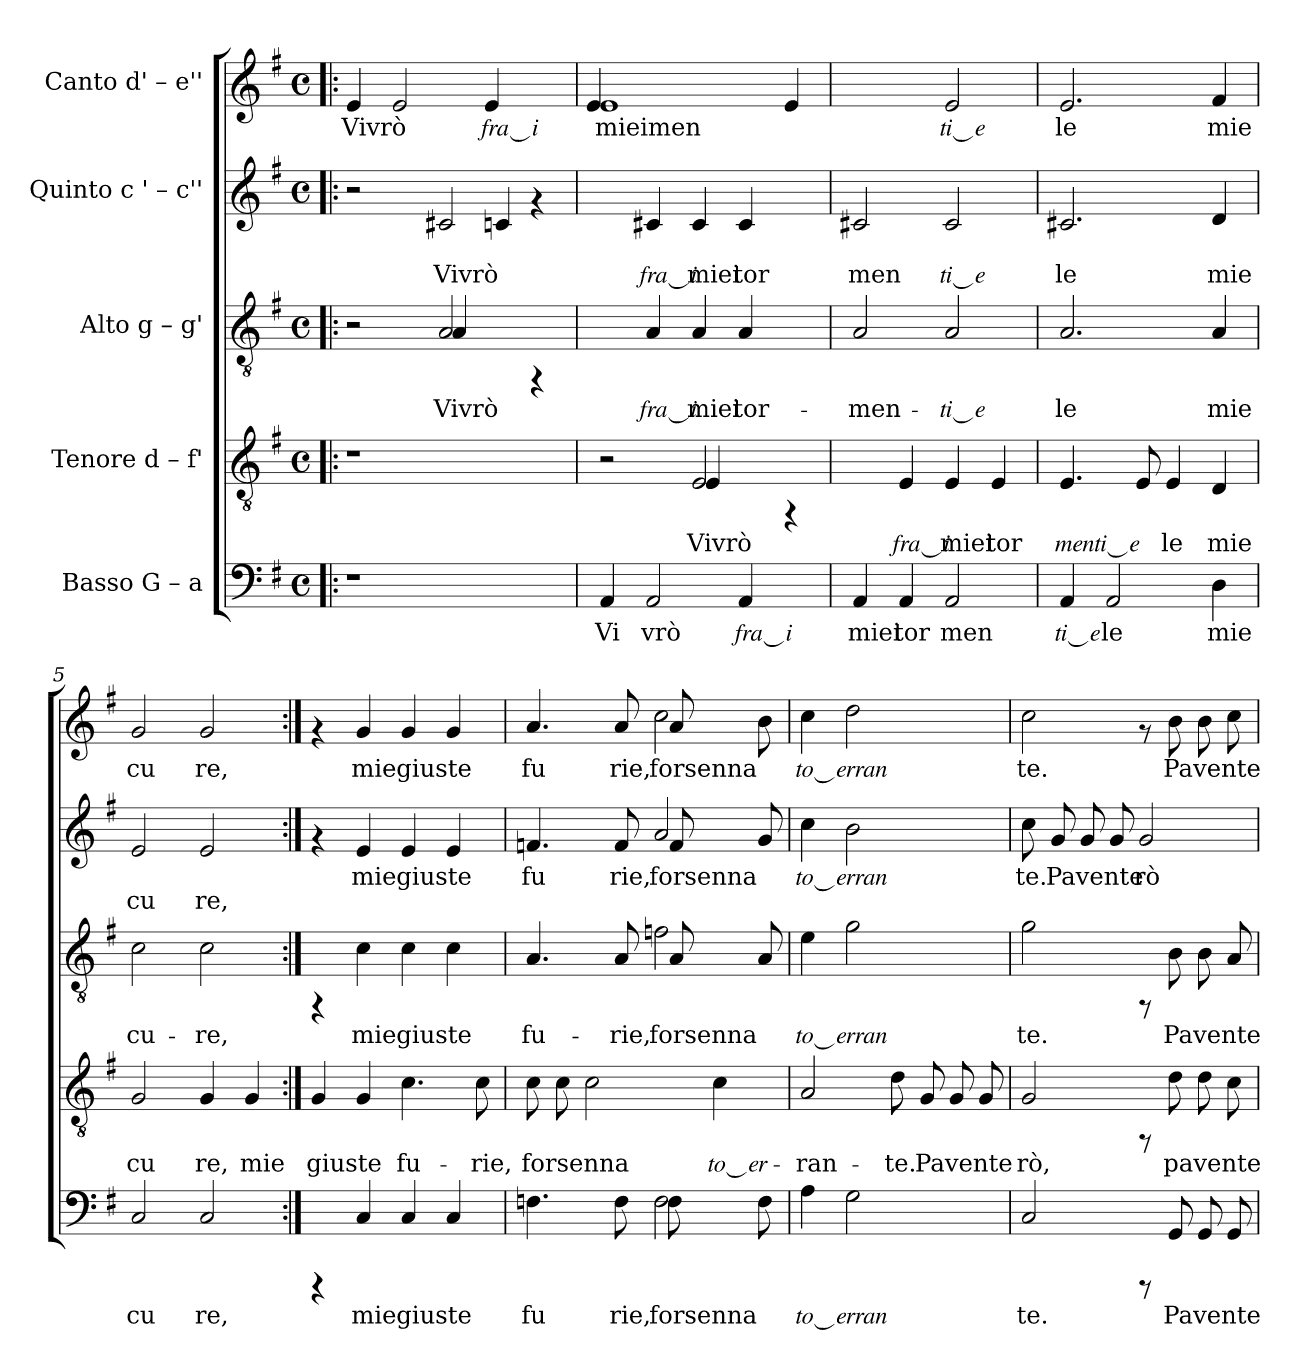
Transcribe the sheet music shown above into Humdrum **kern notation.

**kern	**text	**kern	**text	**kern	**text	**kern	**text	**text	**kern	**text
*part5	*part5	*part4	*part4	*part3	*part3	*part2	*part2	*part2	*part1	*part1
*staff5	*staff5	*staff4	*staff4	*staff3	*staff3	*staff2	*staff2	*staff2	*staff1	*staff1
*I"Basso  G – a	*	*I"Tenore  d – f'	*	*I"Alto  g – g'	*	*I"Quinto  c ' – c''	*	*	*I"Canto  d' – e''	*
!!LO:PB:g=z
*stria5	*	*stria5	*	*stria5	*	*stria5	*	*	*stria5	*
*clefF4	*	*clefGv2	*	*clefGv2	*	*clefG2	*	*	*clefG2	*
*k[f#]	*	*k[f#]	*	*k[f#]	*	*k[f#]	*	*	*k[f#]	*
*G:	*	*G:	*	*G:	*	*G:	*	*	*G:	*
*M4/4	*	*M4/4	*	*M4/4	*	*M4/4	*	*	*M4/4	*
*met(c)	*	*met(c)	*	*met(c)	*	*met(c)	*	*	*met(c)	*
=1!|:	=1!|:	=1!|:	=1!|:	=1!|:	=1!|:	=1!|:	=1!|:	=1!|:	=1!|:	=1!|:
*	*	*	*	*^	*	*^	*	*	*	*
!	!	!	!	!	!	!	!	!	!	!	!	!LO:LY:b
1r	.	1r	.	2r	2ryy	.	2r	2ryy	.	.	4e/	Vivrò
!	!	!	!	!	!	!	!	!	!	!	!	!LO:LY:b
.	.	.	.	.	.	.	.	.	.	.	2e/	.
!	!	!	!	!	!	!LO:LY:b	!	!	!LO:LY:b	!LO:LY:b	!	!
.	.	.	.	2A/	4A/	Vivrò	2c#X/	4c/	.	Vivrò	.	.
!	!	!	!	!	!	!	!	!	!	!	!	!LO:LY:b
.	.	.	.	.	2ryy	.	.	2ryy	.	.	4e/	fra‿i
4ryy	.	4ryy	.	4rFF	.	.	4rf	.	.	.	4ryy	.
*	*	*	*	*v	*v	*	*	*	*	*	*	*
*	*	*	*	*	*	*v	*v	*	*	*	*
=2	=2	=2	=2	=2	=2	=2	=2	=2	=2	=2
!	!LO:LY:b:cj	!	!	!	!	!	!	!	!	!LO:LY:b
*	*	*^	*	*	*	*	*	*	*^	*
4AA/	Vi	2r	2ryy	.	4ryy	.	4ryy	.	.	1e	4e/	mieimen
!	!LO:LY:b:cj	!	!	!	!	!LO:LY:b	!	!LO:LY:b	!LO:LY:b	!	!	!
2AA/	vrò	.	.	.	4A/	fra‿i	4c#X/	.	fra‿i	.	1ryy	.
!	!	!	!	!LO:LY:b:cj	!	!LO:LY:b	!	!LO:LY:b	!LO:LY:b	!	!	!
.	.	2E/	4E/	Vivrò	4A/	miei	4c#/	.	miei	.	.	.
!	!LO:LY:b:cj	!	!	!	!	!LO:LY:b	!	!LO:LY:b	!LO:LY:b	!	!	!
4AA/	fra‿i	.	2ryy	.	4A/	tor-	4c#/	.	tor	.	.	.
!	!	!	!	!	!	!	!	!	!	!	!	!LO:LY:b
4ryy	.	4rFF	.	.	4ryy	.	4ryy	.	.	4e/	.	.
*	*	*v	*v	*	*	*	*	*	*	*v	*v	*
=3	=3	=3	=3	=3	=3	=3	=3	=3	=3	=3
!	!LO:LY:b:cj	!	!	!	!LO:LY:b	!	!LO:LY:b	!LO:LY:b	!	!
4AA/	miei	4ryy	.	2A/	-men-	2c#X/	.	men	2ryy	.
!	!LO:LY:b:cj	!	!LO:LY:b:cj	!	!	!	!	!	!	!
4AA/	tor	4E/	fra‿i	.	.	.	.	.	.	.
!	!LO:LY:b:cj	!	!LO:LY:b:cj	!	!LO:LY:b	!	!LO:LY:b	!LO:LY:b	!	!LO:LY:b
2AA/	men	4E/	miei	2A/	-ti‿e	2c#/	.	ti‿e	2e/	ti‿e
!	!	!	!LO:LY:b:cj	!	!	!	!	!	!	!
.	.	4E/	tor	.	.	.	.	.	.	.
=4	=4	=4	=4	=4	=4	=4	=4	=4	=4	=4
!	!LO:LY:b:cj	!	!LO:LY:b:cj	!	!LO:LY:b	!	!LO:LY:b	!LO:LY:b	!	!LO:LY:b
4AA/	ti‿e	4.E/	menti‿e	2.A/	le	2.c#X/	.	le	2.e/	le
!	!LO:LY:b:cj	!	!	!	!	!	!	!	!	!
2AA/	le	.	.	.	.	.	.	.	.	.
!	!	!	!LO:LY:b:cj	!	!	!	!	!	!	!
.	.	8E/	.	.	.	.	.	.	.	.
!	!	!	!LO:LY:b:cj	!	!	!	!	!	!	!
.	.	4E/	le	.	.	.	.	.	.	.
!	!LO:LY:b:cj	!	!LO:LY:b:cj	!	!LO:LY:b	!	!LO:LY:b	!LO:LY:b	!	!LO:LY:b
4D\	mie	4D/	mie	4A/	mie	4d/	.	mie	4f#/	mie
=5	=5	=5	=5	=5	=5	=5	=5	=5	=5	=5
!	!LO:LY:b:cj	!	!LO:LY:b:cj	!	!LO:LY:b	!	!LO:LY:b	!LO:LY:b	!	!LO:LY:b
2C/	cu	2G/	cu	2c\	cu-	2e/	.	cu	2g/	cu
!	!LO:LY:b:cj	!	!LO:LY:b:cj	!	!LO:LY:b	!	!LO:LY:b	!LO:LY:b	!	!LO:LY:b
2C/	re,	4G/	re,	2c\	-re,	2e/	.	re,	2g/	re,
!	!	!	!LO:LY:b:cj	!	!	!	!	!	!	!
.	.	4G/	mie	.	.	.	.	.	.	.
!!LO:LB:g=z
=6:|!	=6:|!	=6:|!	=6:|!	=6:|!	=6:|!	=6:|!	=6:|!	=6:|!	=6:|!	=6:|!
!	!	!	!LO:LY:b:cj	!	!	!	!	!	!	!
4rCCC	.	4G/	giuste	4rFF	.	4rf	.	.	4rf	.
!	!LO:LY:b:cj	!	!LO:LY:b:cj	!	!LO:LY:b	!	!LO:LY:b	!	!	!LO:LY:b
4C/	mie	4G/	.	4c\	mie	4e/	mie	.	4g/	mie
!	!LO:LY:b:cj	!	!LO:LY:b:cj	!	!LO:LY:b	!	!LO:LY:b	!	!	!LO:LY:b
4C/	giuste	4.c\	fu-	4c\	giuste	4e/	giuste	.	4g/	giuste
!	!LO:LY:b:cj	!	!	!	!LO:LY:b	!	!LO:LY:b	!	!	!LO:LY:b
4C/	.	.	.	4c\	.	4e/	.	.	4g/	.
!	!	!	!LO:LY:b:cj	!	!	!	!	!	!	!
.	.	8c\	-rie,	.	.	.	.	.	.	.
=7	=7	=7	=7	=7	=7	=7	=7	=7	=7	=7
!	!LO:LY:b:cj	!	!LO:LY:b:cj	!	!LO:LY:b	!	!LO:LY:b	!	!	!LO:LY:b
*^	*	*	*	*^	*	*^	*	*	*^	*
4.Fn\	2ryy	fu	8c\	forsenna-	4.A/	2ryy	fu-	4.fn/	2ryy	fu	.	4.a/	2ryy	fu
!	!	!	!	!LO:LY:b:cj	!	!	!	!	!	!	!	!	!	!
.	.	.	8c\	--	.	.	.	.	.	.	.	.	.	.
!	!	!	!	!LO:LY:b:cj	!	!	!	!	!	!	!	!	!	!
.	.	.	2c\	--	.	.	.	.	.	.	.	.	.	.
!	!	!LO:LY:b:cj	!	!	!	!	!LO:LY:b	!	!	!LO:LY:b	!	!	!	!LO:LY:b
8F\	.	rie,	.	.	8A/	.	-rie,	8f/	.	rie,	.	8a/	.	rie,
!	!	!LO:LY:b:cj	!	!	!	!	!LO:LY:b	!	!	!LO:LY:b	!	!	!	!LO:LY:b
2F\	8F\	forsenna	.	.	2fn\	8A/	forsenna-	2a/	8f/	forsenna	.	2cc\	8a/	forsenna
.	2ryy	.	.	.	.	2ryy	.	.	2ryy	.	.	.	2ryy	.
!	!	!	!	!LO:LY:b:cj	!	!	!	!	!	!	!	!	!	!
.	.	.	4c\	-to‿er-	.	.	.	.	.	.	.	.	.	.
!	!	!LO:LY:b:cj	!	!	!	!	!LO:LY:b	!	!	!LO:LY:b	!	!	!	!LO:LY:b
8F\	.	.	8ryy	.	8A/	.	--	8g/	.	.	.	8b\	.	.
*	*	*	*	*	*v	*v	*	*	*	*	*	*v	*v	*
*v	*v	*	*	*	*	*	*v	*v	*	*	*	*
=8	=8	=8	=8	=8	=8	=8	=8	=8	=8	=8
!	!LO:LY:b:cj	!	!LO:LY:b:cj	!	!LO:LY:b	!	!LO:LY:b	!	!	!LO:LY:b
4A\	to‿erran	2A/	-ran-	4e\	-to‿erran-	4cc\	to‿erran	.	4cc\	to‿erran
!	!LO:LY:b:cj	!	!	!	!LO:LY:b	!	!LO:LY:b	!	!	!LO:LY:b
2G\	.	.	.	2g\	--	2b\	.	.	2dd\	.
!	!	!	!LO:LY:b:cj	!	!	!	!	!	!	!
.	.	8d\	-te.	.	.	.	.	.	.	.
!	!	!	!LO:LY:b:cj	!	!	!	!	!	!	!
.	.	8G/	Pavente-	.	.	.	.	.	.	.
!	!	!	!LO:LY:b:cj	!	!	!	!	!	!	!
4ryy	.	8G/	--	4ryy	.	4ryy	.	.	4ryy	.
!	!	!	!LO:LY:b:cj	!	!	!	!	!	!	!
.	.	8G/	--	.	.	.	.	.	.	.
=9	=9	=9	=9	=9	=9	=9	=9	=9	=9	=9
!	!LO:LY:b:cj	!	!LO:LY:b:cj	!	!LO:LY:b	!	!LO:LY:b	!	!	!LO:LY:b
2C/	te.	2G/	-rò,	2g\	-te.	8cc\	te.	.	2cc\	te.
!	!	!	!	!	!	!	!LO:LY:b	!	!	!
.	.	.	.	.	.	8g/	Pavente	.	.	.
!	!	!	!	!	!	!	!LO:LY:b	!	!	!
.	.	.	.	.	.	8g/	.	.	.	.
!	!	!	!	!	!	!	!LO:LY:b	!	!	!
.	.	.	.	.	.	8g/	.	.	.	.
!	!	!	!	!	!	!	!LO:LY:b	!	!	!
8rCCC	.	8rFF	.	8rFF	.	2g/	rò	.	8rf	.
!	!LO:LY:b:cj	!	!LO:LY:b:cj	!	!LO:LY:b	!	!	!	!	!LO:LY:b
8GG/	Pavente	8d\	pavente-	8B\	Pavente-	.	.	.	8b\	Pavente
!	!LO:LY:b:cj	!	!LO:LY:b:cj	!	!LO:LY:b	!	!	!	!	!LO:LY:b
8GG/	.	8d\	--	8B\	--	.	.	.	8b\	.
!	!LO:LY:b:cj	!	!LO:LY:b:cj	!	!LO:LY:b	!	!	!	!	!LO:LY:b
8GG/	.	8c\	--	8A/	--	.	.	.	8cc\	.
=	=	=	=	=	=	=	=	=	=	=
*-	*-	*-	*-	*-	*-	*-	*-	*-	*-	*-
